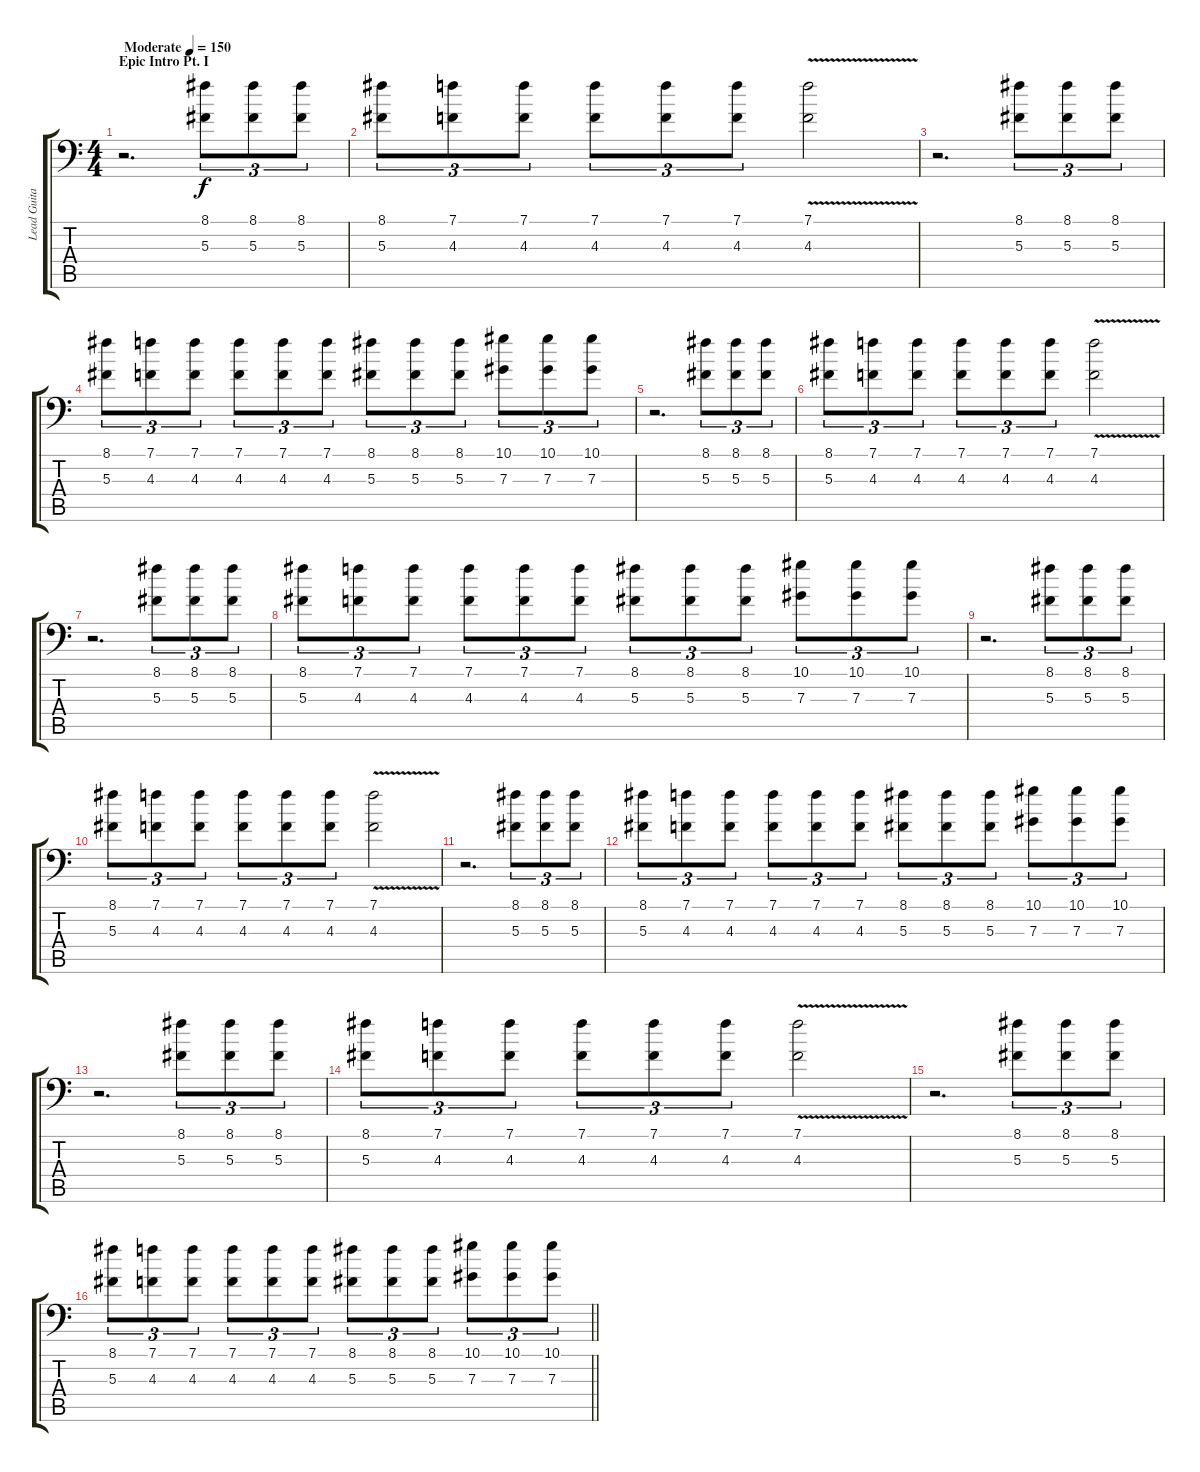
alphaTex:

\track ("Lead Guitar II" "Lead Guita") {instrument distortionguitar}
\staff {score tabs}
\tuning (Bb3 F3 Db3 Ab2 Eb2 Bb1) {hide}
\ts (4 4)
\section ("" "Epic Intro Pt. I")
\tempo (150 "Moderate")
\clef f4
\ks c
r.2{d dy f instrument distortionguitar} (8.1 5.3).8{tu (3 2)} (8.1 5.3).8{tu (3 2)} (8.1 5.3).8{tu (3 2)} |
(8.1 5.3).8{tu (3 2)} (7.1 4.3).8{tu (3 2)} (7.1 4.3).8{tu (3 2)} (7.1 4.3).8{tu (3 2)} (7.1 4.3).8{tu (3 2)} (7.1 4.3).8{tu (3 2)} (7.1{v} 4.3{v}).2 |
r.2{d} (8.1 5.3).8{tu (3 2)} (8.1 5.3).8{tu (3 2)} (8.1 5.3).8{tu (3 2)} |
(8.1 5.3).8{tu (3 2)} (7.1 4.3).8{tu (3 2)} (7.1 4.3).8{tu (3 2)} (7.1 4.3).8{tu (3 2)} (7.1 4.3).8{tu (3 2)} (7.1 4.3).8{tu (3 2)} (8.1 5.3).8{tu (3 2)} (8.1 5.3).8{tu (3 2)} (8.1 5.3).8{tu (3 2)} (10.1 7.3).8{tu (3 2)} (10.1 7.3).8{tu (3 2)} (10.1 7.3).8{tu (3 2)} |
r.2{d} (8.1 5.3).8{tu (3 2)} (8.1 5.3).8{tu (3 2)} (8.1 5.3).8{tu (3 2)} |
(8.1 5.3).8{tu (3 2)} (7.1 4.3).8{tu (3 2)} (7.1 4.3).8{tu (3 2)} (7.1 4.3).8{tu (3 2)} (7.1 4.3).8{tu (3 2)} (7.1 4.3).8{tu (3 2)} (7.1{v} 4.3{v}).2 |
r.2{d} (8.1 5.3).8{tu (3 2)} (8.1 5.3).8{tu (3 2)} (8.1 5.3).8{tu (3 2)} |
(8.1 5.3).8{tu (3 2)} (7.1 4.3).8{tu (3 2)} (7.1 4.3).8{tu (3 2)} (7.1 4.3).8{tu (3 2)} (7.1 4.3).8{tu (3 2)} (7.1 4.3).8{tu (3 2)} (8.1 5.3).8{tu (3 2)} (8.1 5.3).8{tu (3 2)} (8.1 5.3).8{tu (3 2)} (10.1 7.3).8{tu (3 2)} (10.1 7.3).8{tu (3 2)} (10.1 7.3).8{tu (3 2)} |
r.2{d} (8.1 5.3).8{tu (3 2)} (8.1 5.3).8{tu (3 2)} (8.1 5.3).8{tu (3 2)} |
(8.1 5.3).8{tu (3 2)} (7.1 4.3).8{tu (3 2)} (7.1 4.3).8{tu (3 2)} (7.1 4.3).8{tu (3 2)} (7.1 4.3).8{tu (3 2)} (7.1 4.3).8{tu (3 2)} (7.1{v} 4.3{v}).2 |
r.2{d} (8.1 5.3).8{tu (3 2)} (8.1 5.3).8{tu (3 2)} (8.1 5.3).8{tu (3 2)} |
(8.1 5.3).8{tu (3 2)} (7.1 4.3).8{tu (3 2)} (7.1 4.3).8{tu (3 2)} (7.1 4.3).8{tu (3 2)} (7.1 4.3).8{tu (3 2)} (7.1 4.3).8{tu (3 2)} (8.1 5.3).8{tu (3 2)} (8.1 5.3).8{tu (3 2)} (8.1 5.3).8{tu (3 2)} (10.1 7.3).8{tu (3 2)} (10.1 7.3).8{tu (3 2)} (10.1 7.3).8{tu (3 2)} |
r.2{d} (8.1 5.3).8{tu (3 2)} (8.1 5.3).8{tu (3 2)} (8.1 5.3).8{tu (3 2)} |
(8.1 5.3).8{tu (3 2)} (7.1 4.3).8{tu (3 2)} (7.1 4.3).8{tu (3 2)} (7.1 4.3).8{tu (3 2)} (7.1 4.3).8{tu (3 2)} (7.1 4.3).8{tu (3 2)} (7.1{v} 4.3{v}).2 |
r.2{d} (8.1 5.3).8{tu (3 2)} (8.1 5.3).8{tu (3 2)} (8.1 5.3).8{tu (3 2)} |
\barLineRight lightlight
(8.1 5.3).8{tu (3 2)} (7.1 4.3).8{tu (3 2)} (7.1 4.3).8{tu (3 2)} (7.1 4.3).8{tu (3 2)} (7.1 4.3).8{tu (3 2)} (7.1 4.3).8{tu (3 2)} (8.1 5.3).8{tu (3 2)} (8.1 5.3).8{tu (3 2)} (8.1 5.3).8{tu (3 2)} (10.1 7.3).8{tu (3 2)} (10.1 7.3).8{tu (3 2)} (10.1 7.3).8{tu (3 2)}
